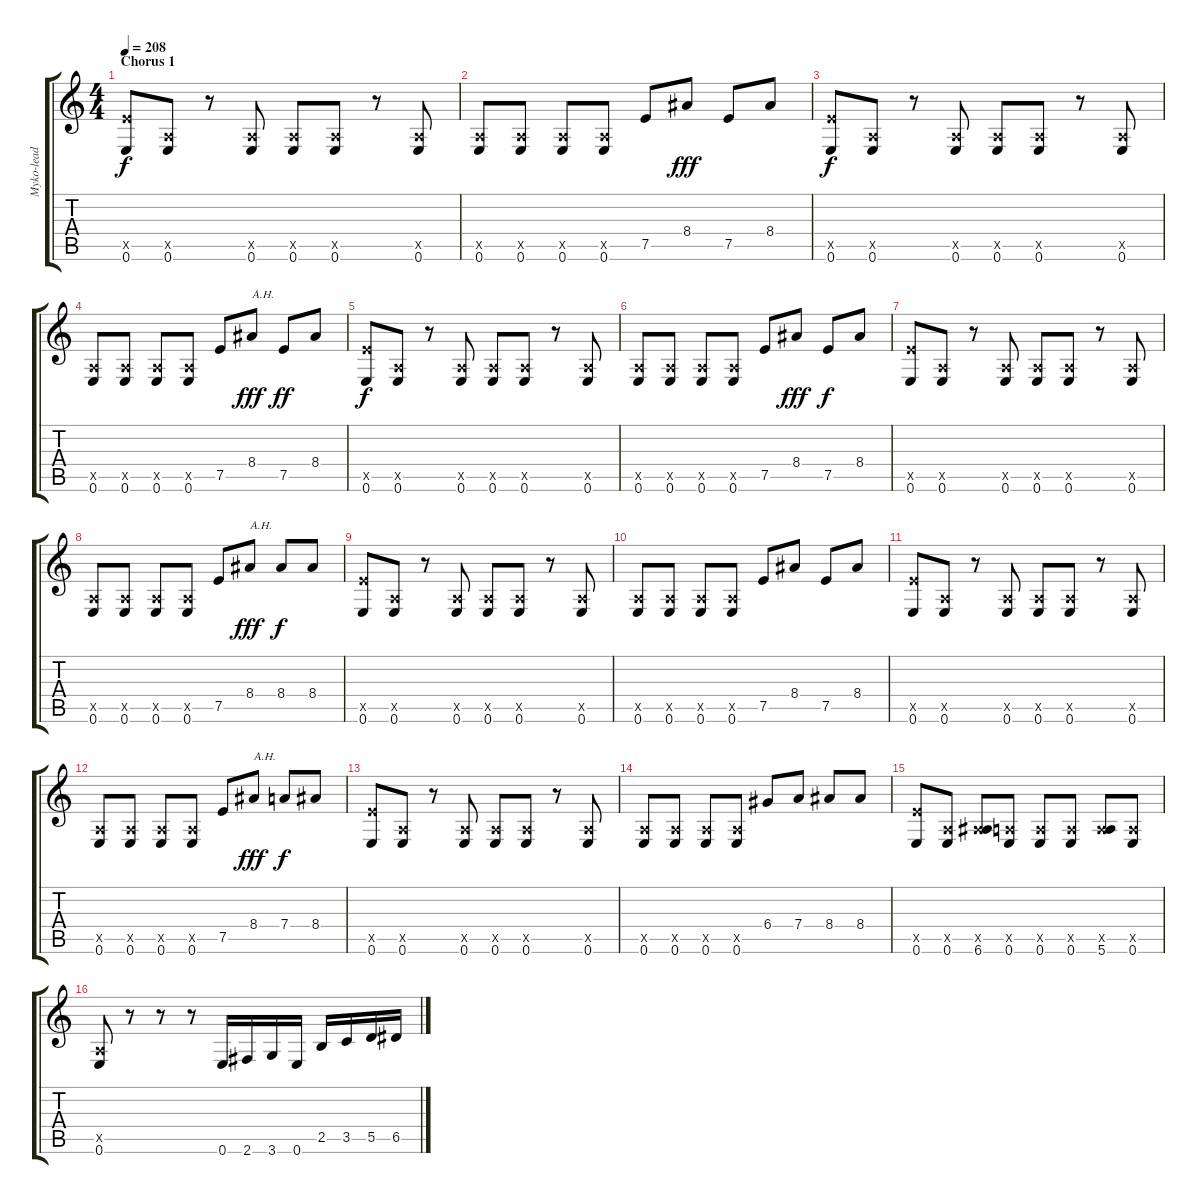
\track ("Myko-lead" "Myko-lead") {instrument distortionguitar}
\staff {score tabs}
\tuning (E4 B3 G3 D3 A2 E2) {hide}
\ts (4 4)
\section ("" "Chorus 1")
\tempo 208
\clef g2
\ks c
(7.5{x} 0.6).8{dy f} (0.5{x} 0.6).8 r.8 (0.5{x} 0.6).8 (0.5{x} 0.6).8 (0.5{x} 0.6).8 r.8 (0.5{x} 0.6).8 |
(0.5{x} 0.6).8 (0.5{x} 0.6).8 (0.5{x} 0.6).8 (0.5{x} 0.6).8 7.5.8 8.4.8{dy fff} 7.5.8 8.4.8 |
(7.5{x} 0.6).8{dy f} (0.5{x} 0.6).8 r.8 (0.5{x} 0.6).8 (0.5{x} 0.6).8 (0.5{x} 0.6).8 r.8 (0.5{x} 0.6).8 |
(0.5{x} 0.6).8 (0.5{x} 0.6).8 (0.5{x} 0.6).8 (0.5{x} 0.6).8 7.5.8 8.4.8{txt "A.H." dy fff instrument guitarharmonics} 7.5.8{dy ff} 8.4.8 |
(7.5{x} 0.6).8{dy f instrument distortionguitar} (0.5{x} 0.6).8 r.8 (0.5{x} 0.6).8 (0.5{x} 0.6).8 (0.5{x} 0.6).8 r.8 (0.5{x} 0.6).8 |
(0.5{x} 0.6).8 (0.5{x} 0.6).8 (0.5{x} 0.6).8 (0.5{x} 0.6).8 7.5.8 8.4.8{dy fff} 7.5.8{dy f} 8.4.8 |
(7.5{x} 0.6).8{instrument distortionguitar} (0.5{x} 0.6).8 r.8 (0.5{x} 0.6).8 (0.5{x} 0.6).8 (0.5{x} 0.6).8 r.8 (0.5{x} 0.6).8 |
(0.5{x} 0.6).8 (0.5{x} 0.6).8 (0.5{x} 0.6).8 (0.5{x} 0.6).8 7.5.8 8.4.8{txt "A.H." dy fff instrument guitarharmonics} 8.4.8{dy f} 8.4.8 |
(7.5{x} 0.6).8{instrument distortionguitar} (0.5{x} 0.6).8 r.8 (0.5{x} 0.6).8 (0.5{x} 0.6).8 (0.5{x} 0.6).8 r.8 (0.5{x} 0.6).8 |
(0.5{x} 0.6).8 (0.5{x} 0.6).8 (0.5{x} 0.6).8 (0.5{x} 0.6).8 7.5.8 8.4.8 7.5.8 8.4.8 |
(7.5{x} 0.6).8 (0.5{x} 0.6).8 r.8 (0.5{x} 0.6).8 (0.5{x} 0.6).8 (0.5{x} 0.6).8 r.8 (0.5{x} 0.6).8 |
(0.5{x} 0.6).8 (0.5{x} 0.6).8 (0.5{x} 0.6).8 (0.5{x} 0.6).8 7.5.8 8.4.8{txt "A.H." dy fff instrument guitarharmonics} 7.4.8{dy f} 8.4.8 |
(7.5{x} 0.6).8{instrument distortionguitar} (0.5{x} 0.6).8 r.8 (0.5{x} 0.6).8 (0.5{x} 0.6).8 (0.5{x} 0.6).8 r.8 (0.5{x} 0.6).8 |
(0.5{x} 0.6).8 (0.5{x} 0.6).8 (0.5{x} 0.6).8 (0.5{x} 0.6).8 6.4.8 7.4.8 8.4.8 8.4.8 |
(7.5{x} 0.6).8 (0.5{x} 0.6).8 (0.5{x} 6.6).8 (0.5{x} 0.6).8 (0.5{x} 0.6).8 (0.5{x} 0.6).8 (0.5{x} 5.6).8 (0.5{x} 0.6).8 |
(0.5{x} 0.6).8 r.8 r.8 r.8 0.6.16 2.6.16 3.6.16 0.6.16 2.5.16 3.5.16 5.5.16 6.5.16
